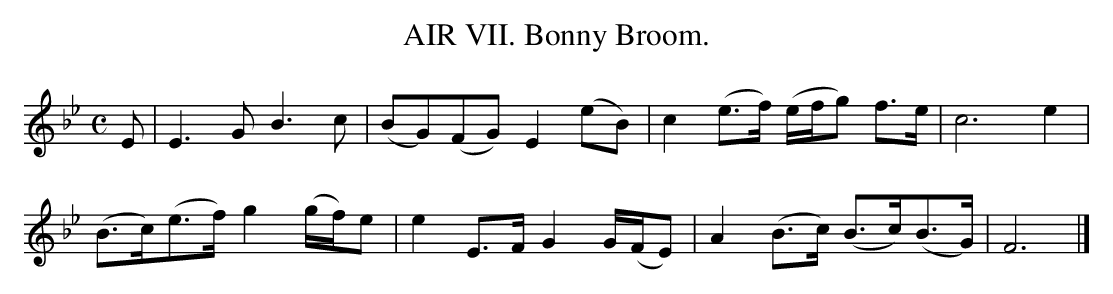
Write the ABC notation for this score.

X:1
T:AIR VII. Bonny Broom.
M:C
L:1/8
K:Fmix
E|E3     G  B3       c|(BG)(FG) E2 (eB)   |c2 (e>f) (e/f/g) f>e|c6 e2|
(B>c)(e>f) g2 (g/f/)e| e2  E>F G2 G/(F/E)|A2 (B>c) (B>c)(B>G) |F6  |]
